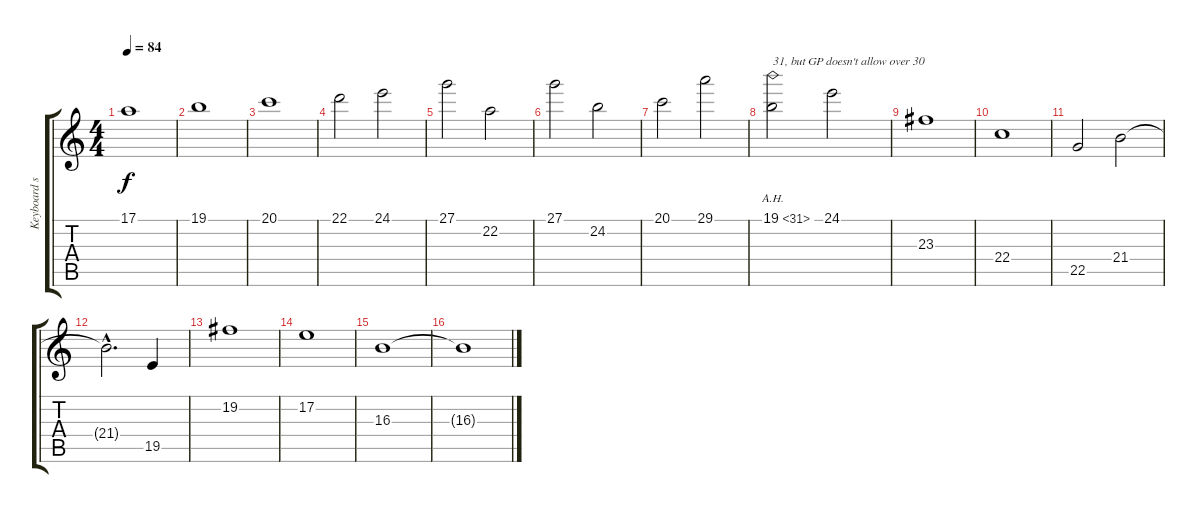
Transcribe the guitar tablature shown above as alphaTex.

\track ("Keyboard strings" "Keyboard s") {instrument pad8sweep}
\staff {score tabs}
\tuning (E4 B3 G3 D3 A2 E2) {hide}
\ts (4 4)
\tempo 84
\clef g2
\ks c
17.1.1{dy f} |
19.1.1 |
20.1.1 |
22.1.2 24.1.2 |
27.1.2 22.2.2 |
27.1.2 24.2.2 |
20.1.2 29.1.2 |
19.1{ah 12}.2{txt "31, but GP doesn't allow over 30"} 24.1.2 |
23.3.1 |
22.4.1 |
22.5.2 21.4.2 |
21.4{hac t}.2{d} 19.5.4 |
19.2.1 |
17.2.1 |
16.3.1 |
16.3{t}.1
